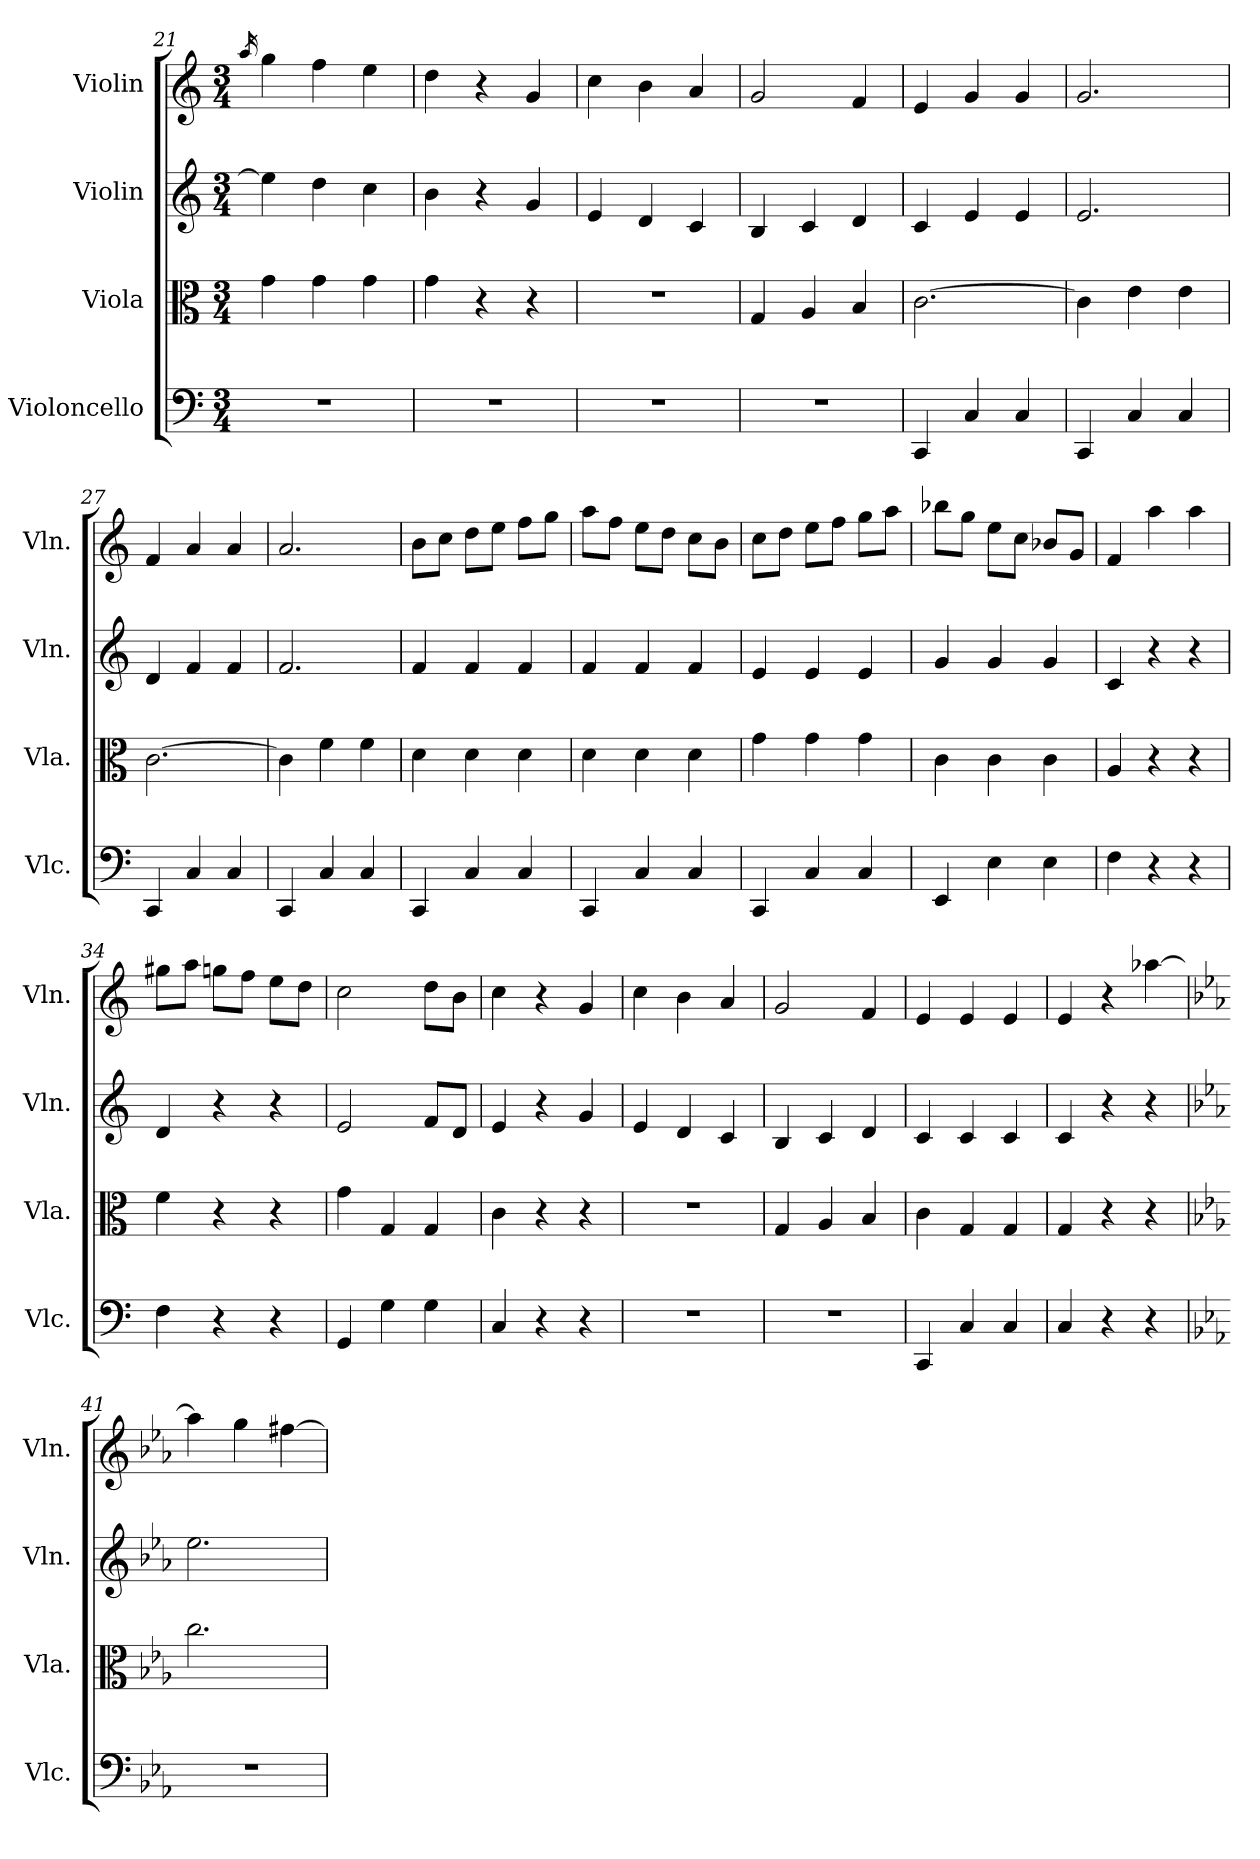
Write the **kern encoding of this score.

**kern	**kern	**kern	**kern
*part4	*part3	*part2	*part1
*staff4	*staff3	*staff2	*staff1
*I"Violoncello	*I"Viola	*I"Violin	*I"Violin
*I'Vlc.	*I'Vla.	*I'Vln.	*I'Vln.
*clefF4	*clefC3	*clefG2	*clefG2
*k[]	*k[]	*k[]	*k[]
*C:	*C:	*C:	*C:
*M3/4	*M3/4	*M3/4	*M3/4
=21	=21	=21	=21
.	.	.	16qaa/
2.r	4g\	4ee\]	4gg\
.	4g\	4dd\	4ff\
.	4g\	4cc\	4ee\
=22	=22	=22	=22
2.r	4g\	4b\	4dd\
.	4r	4r	4r
.	4r	4g/	4g/
=23	=23	=23	=23
2.r	2.r	4e/	4cc\
.	.	4d/	4b\
.	.	4c/	4a/
=24	=24	=24	=24
2.r	4G/	4B/	2g/
.	4A/	4c/	.
.	4B/	4d/	4f/
=25	=25	=25	=25
4CC/	[2.c\	4c/	4e/
4C/	.	4e/	4g/
4C/	.	4e/	4g/
=26	=26	=26	=26
4CC/	4c\]	2.e/	2.g/
4C/	4e\	.	.
4C/	4e\	.	.
=27	=27	=27	=27
4CC/	[2.c\	4d/	4f/
4C/	.	4f/	4a/
4C/	.	4f/	4a/
=28	=28	=28	=28
4CC/	4c\]	2.f/	2.a/
4C/	4f\	.	.
4C/	4f\	.	.
=29	=29	=29	=29
4CC/	4d\	4f/	8b\L
.	.	.	8cc\J
4C/	4d\	4f/	8dd\L
.	.	.	8ee\J
4C/	4d\	4f/	8ff\L
.	.	.	8gg\J
=30	=30	=30	=30
4CC/	4d\	4f/	8aa\L
.	.	.	8ff\J
4C/	4d\	4f/	8ee\L
.	.	.	8dd\J
4C/	4d\	4f/	8cc\L
.	.	.	8b\J
=31	=31	=31	=31
4CC/	4g\	4e/	8cc\L
.	.	.	8dd\J
4C/	4g\	4e/	8ee\L
.	.	.	8ff\J
4C/	4g\	4e/	8gg\L
.	.	.	8aa\J
=32	=32	=32	=32
4EE/	4c\	4g/	8bb-X\L
.	.	.	8gg\J
4E\	4c\	4g/	8ee\L
.	.	.	8cc\J
4E\	4c\	4g/	8b-X/L
.	.	.	8g/J
=33	=33	=33	=33
4F\	4A/	4c/	4f/
4r	4r	4r	4aa\
4r	4r	4r	4aa\
=34	=34	=34	=34
4F\	4f\	4d/	8gg#X\L
.	.	.	8aa\J
4r	4r	4r	8ggn\L
.	.	.	8ff\J
4r	4r	4r	8ee\L
.	.	.	8dd\J
=35	=35	=35	=35
4GG/	4g\	2e/	2cc\
4G\	4G/	.	.
4G\	4G/	8f/L	8dd\L
.	.	8d/J	8b\J
=36	=36	=36	=36
4C/	4c\	4e/	4cc\
4r	4r	4r	4r
4r	4r	4g/	4g/
=37	=37	=37	=37
2.r	2.r	4e/	4cc\
.	.	4d/	4b\
.	.	4c/	4a/
=38	=38	=38	=38
2.r	4G/	4B/	2g/
.	4A/	4c/	.
.	4B/	4d/	4f/
=39	=39	=39	=39
4CC/	4c\	4c/	4e/
4C/	4G/	4c/	4e/
4C/	4G/	4c/	4e/
=40	=40	=40	=40
4C/	4G/	4c/	4e/
4r	4r	4r	4r
4r	4r	4r	[4aa-X\
=41	=41	=41	=41
*k[b-e-a-]	*k[b-e-a-]	*k[b-e-a-]	*k[b-e-a-]
*E-:	*E-:	*E-:	*E-:
2.r	2.cc\	2.ee-\	4aa-\]
.	.	.	4gg\
.	.	.	[4ff#X\
=	=	=	=
*-	*-	*-	*-
